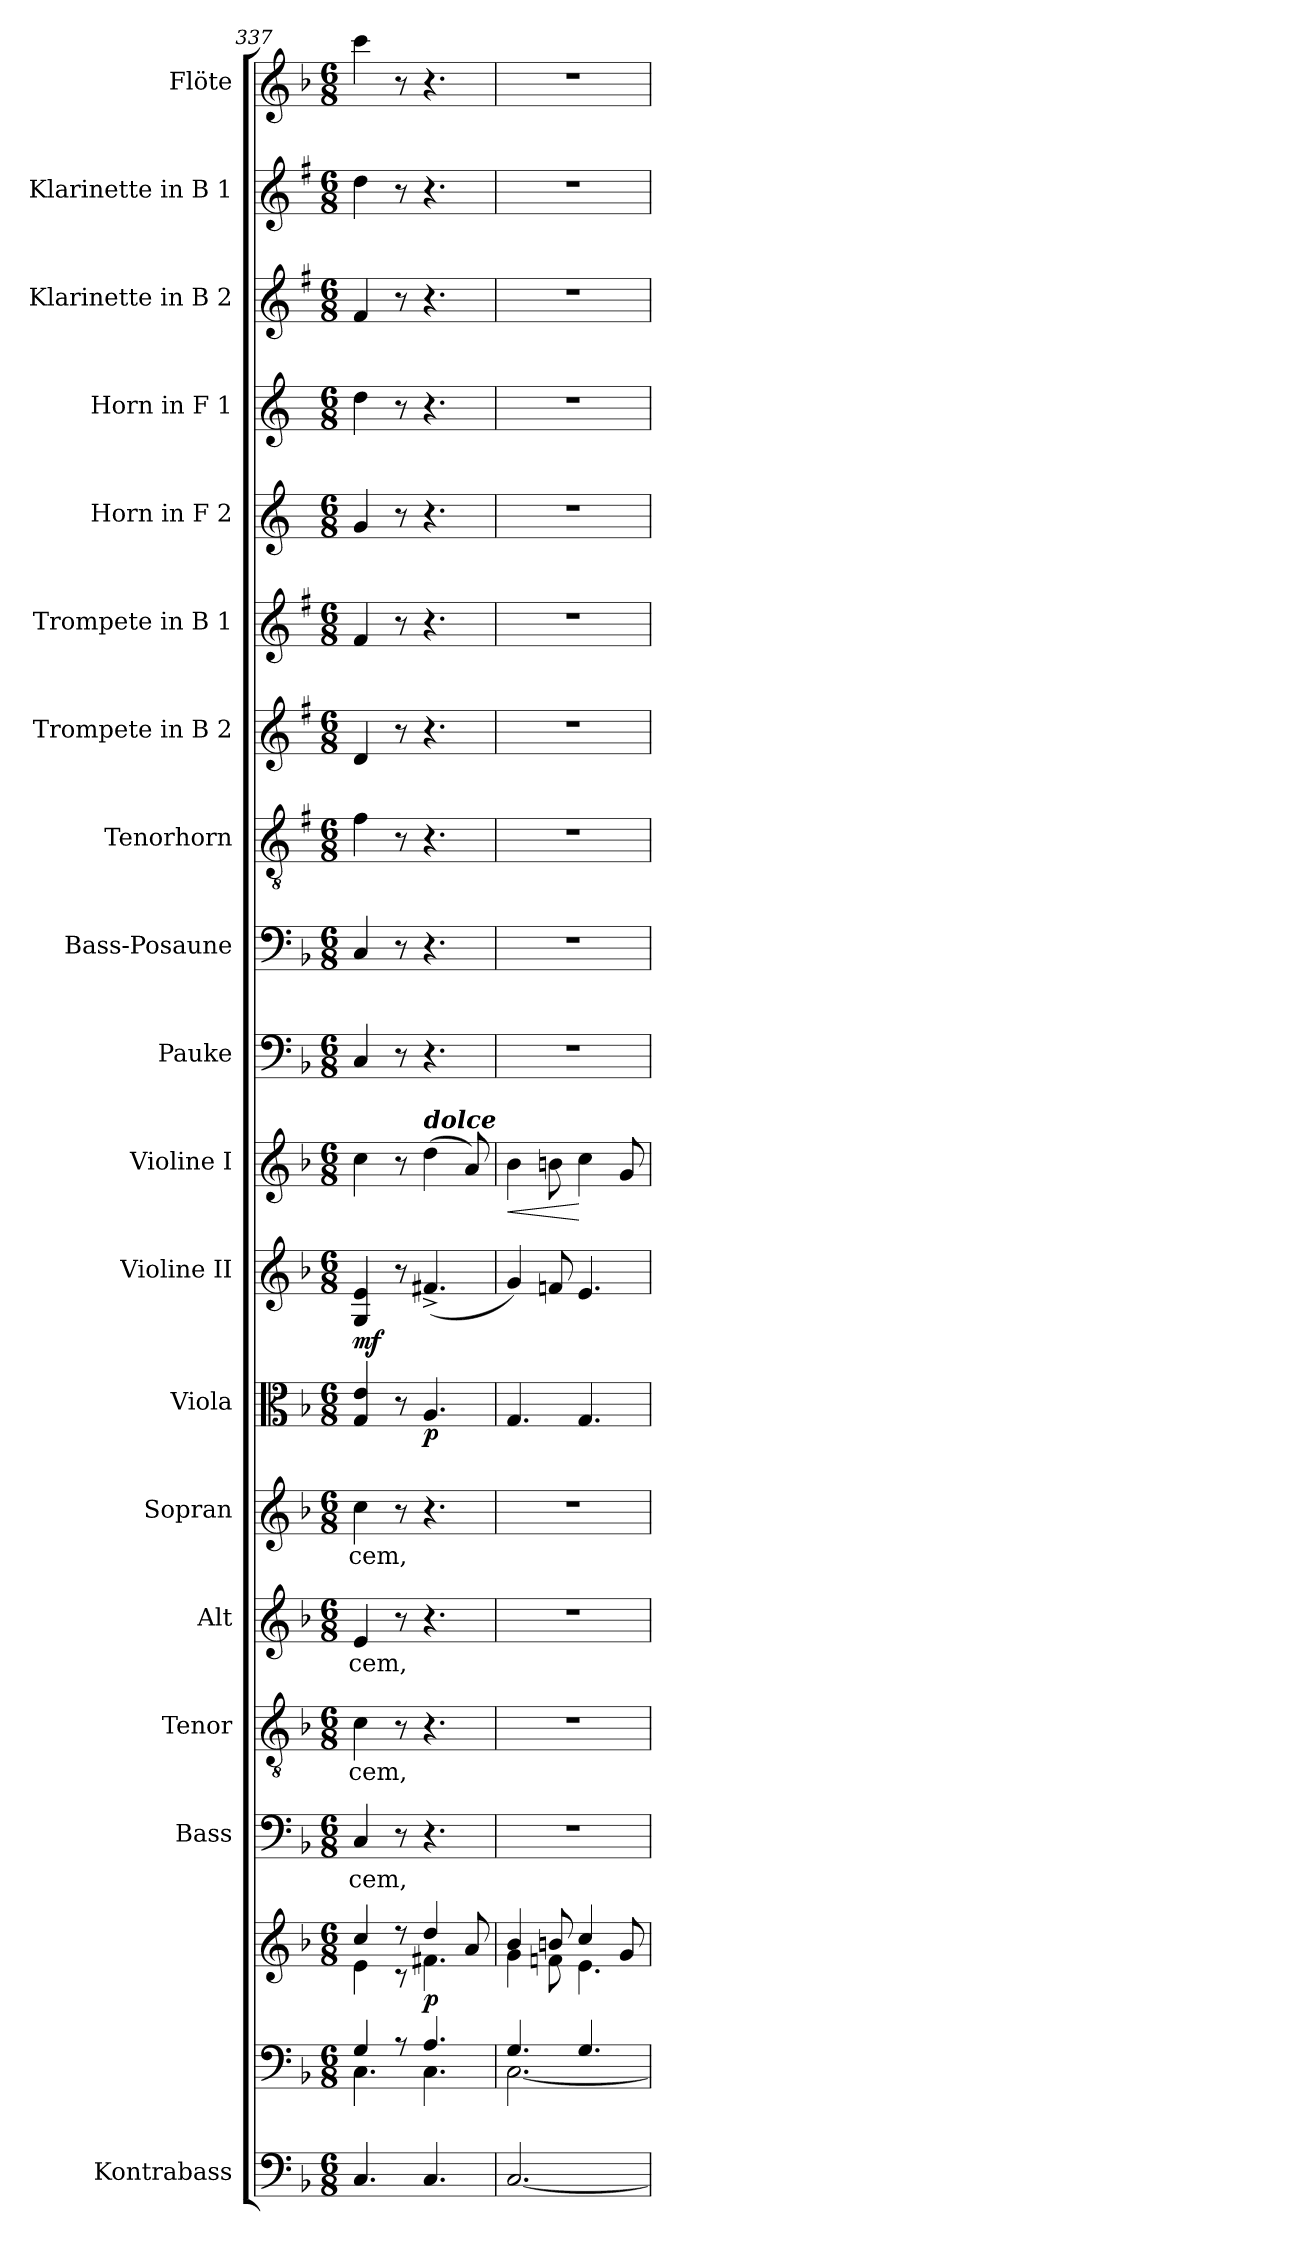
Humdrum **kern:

**kern	**kern	**kern	**dynam	**kern	**text	**kern	**text	**kern	**text	**kern	**text	**kern	**dynam	**kern	**dynam	**kern	**dynam	**kern	**kern	**kern	**kern	**kern	**kern	**kern	**kern	**kern	**kern
*part19	*part18	*part18	*part18	*part17	*part17	*part16	*part16	*part15	*part15	*part14	*part14	*part13	*part13	*part12	*part12	*part11	*part11	*part10	*part9	*part8	*part7	*part6	*part5	*part4	*part3	*part2	*part1
*staff20	*staff19	*staff18	*staff18/19	*staff17	*staff17	*staff16	*staff16	*staff15	*staff15	*staff14	*staff14	*staff13	*staff13	*staff12	*staff12	*staff11	*staff11	*staff10	*staff9	*staff8	*staff7	*staff6	*staff5	*staff4	*staff3	*staff2	*staff1
*I"Kontrabass	*	*	*	*I"Bass	*	*I"Tenor	*	*I"Alt	*	*I"Sopran	*	*I"Viola	*	*I"Violine II	*	*I"Violine I	*	*I"Pauke	*I"Bass-Posaune	*I"Tenorhorn	*I"Trompete in B 2	*I"Trompete in B 1	*I"Horn in F 2	*I"Horn in F 1	*I"Klarinette in B 2	*I"Klarinette in B 1	*I"Flöte
*I'Kb.	*	*	*	*I'B	*	*I'T	*	*I'A	*	*I'S	*	*I'Vla.	*	*I'Vl. II	*	*I'Vl. I	*	*I'Pk.	*I'B. Pos.	*I'T	*	*	*I'Hrn. 2	*I'Hrn. 1	*	*	*I'Fl.
*clefF4	*clefF4	*clefG2	*	*clefF4	*	*clefGv2	*	*clefG2	*	*clefG2	*	*clefC3	*	*clefG2	*	*clefG2	*	*clefF4	*clefF4	*clefGv2	*clefG2	*clefG2	*clefG2	*clefG2	*clefG2	*clefG2	*clefG2
*ITrd7c12	*	*	*	*	*	*	*	*	*	*	*	*	*	*	*	*	*	*	*	*ITrd1c2	*ITrd1c2	*ITrd1c2	*ITrd4c7	*ITrd4c7	*ITrd1c2	*ITrd1c2	*
*k[b-]	*k[b-]	*k[b-]	*	*k[b-]	*	*k[b-]	*	*k[b-]	*	*k[b-]	*	*k[b-]	*	*k[b-]	*	*k[b-]	*	*k[b-]	*k[b-]	*k[b-]	*k[b-]	*k[b-]	*k[b-]	*k[b-]	*k[b-]	*k[b-]	*k[b-]
*F:	*F:	*F:	*	*F:	*	*F:	*	*F:	*	*F:	*	*F:	*	*F:	*	*F:	*	*F:	*F:	*F:	*F:	*F:	*F:	*F:	*F:	*F:	*F:
*M6/8	*M6/8	*M6/8	*	*M6/8	*	*M6/8	*	*M6/8	*	*M6/8	*	*M6/8	*	*M6/8	*	*M6/8	*	*M6/8	*M6/8	*M6/8	*M6/8	*M6/8	*M6/8	*M6/8	*M6/8	*M6/8	*M6/8
=337	=337	=337	=337	=337	=337	=337	=337	=337	=337	=337	=337	=337	=337	=337	=337	=337	=337	=337	=337	=337	=337	=337	=337	=337	=337	=337	=337
*	*^	*^	*	*	*	*	*	*	*	*	*	*	*	*	*	*	*	*	*	*	*	*	*	*	*	*	*
!	!	!	!	!	!	!	!LO:LY:b	!	!LO:LY:b	!	!LO:LY:b	!	!LO:LY:b	!	!	!	!LO:DY:b	!	!	!	!	!	!	!	!	!	!	!	!
4.CC/	4G/	4.C\	4cc/	4e\	.	4C/	-cem,	4c\	-cem,	4e/	-cem,	4cc\	-cem,	4G/ 4e/	.	4G/ 4e/	mf	4cc\	.	4C/	4C/	4e\	4c/	4e/	4c/	4g\	4e/	4cc\	4ccc\
.	8r	.	8r	8r	.	8r	.	8r	.	8r	.	8r	.	8r	.	8r	.	8r	.	8r	8r	8r	8r	8r	8r	8r	8r	8r	8r
!	!	!	!	!	!	!	!	!	!	!	!	!	!	!	!	!	!	!LO:TX:a:Bi:t=dolce	!	!	!	!	!	!	!	!	!	!	!
!	!	!	!	!	!LO:DY:b	!	!	!	!	!	!	!	!	!	!LO:DY:b	!	!	!	!	!	!	!	!	!	!	!	!	!	!
4.CC/	4.A/	4.C\	4dd/	4.f#X\	p	4.r	.	4.r	.	4.r	.	4.r	.	4.A/	p	(<4.f#X^</	.	(>4dd\	.	4.r	4.r	4.r	4.r	4.r	4.r	4.r	4.r	4.r	4.r
.	.	.	8a/	.	.	.	.	.	.	.	.	.	.	.	.	.	.	8a/)	.	.	.	.	.	.	.	.	.	.	.
=338	=338	=338	=338	=338	=338	=338	=338	=338	=338	=338	=338	=338	=338	=338	=338	=338	=338	=338	=338	=338	=338	=338	=338	=338	=338	=338	=338	=338	=338
!	!	!	!	!	!	!	!	!	!	!	!	!	!	!	!	!	!	!	!LO:HP:b	!	!	!	!	!	!	!	!	!	!
[2.CC/	4.G/	[<2.C\	4b-/	4g\	.	2.r	.	2.r	.	2.r	.	2.r	.	4.G/	.	4g/)	.	4b-\	<	2.r	2.r	2.r	2.r	2.r	2.r	2.r	2.r	2.r	2.r
.	.	.	8bn/	8fn\	.	.	.	.	.	.	.	.	.	.	.	8fn/	.	8bn\	.	.	.	.	.	.	.	.	.	.	.
.	4.G/	.	4cc/	4.e\	.	.	.	.	.	.	.	.	.	4.G/	.	4.e/	.	4cc\	[	.	.	.	.	.	.	.	.	.	.
.	.	.	8g/	.	.	.	.	.	.	.	.	.	.	.	.	.	.	8g/	.	.	.	.	.	.	.	.	.	.	.
*	*v	*v	*	*	*	*	*	*	*	*	*	*	*	*	*	*	*	*	*	*	*	*	*	*	*	*	*	*	*
*	*	*v	*v	*	*	*	*	*	*	*	*	*	*	*	*	*	*	*	*	*	*	*	*	*	*	*	*	*
=	=	=	=	=	=	=	=	=	=	=	=	=	=	=	=	=	=	=	=	=	=	=	=	=	=	=	=
*-	*-	*-	*-	*-	*-	*-	*-	*-	*-	*-	*-	*-	*-	*-	*-	*-	*-	*-	*-	*-	*-	*-	*-	*-	*-	*-	*-
